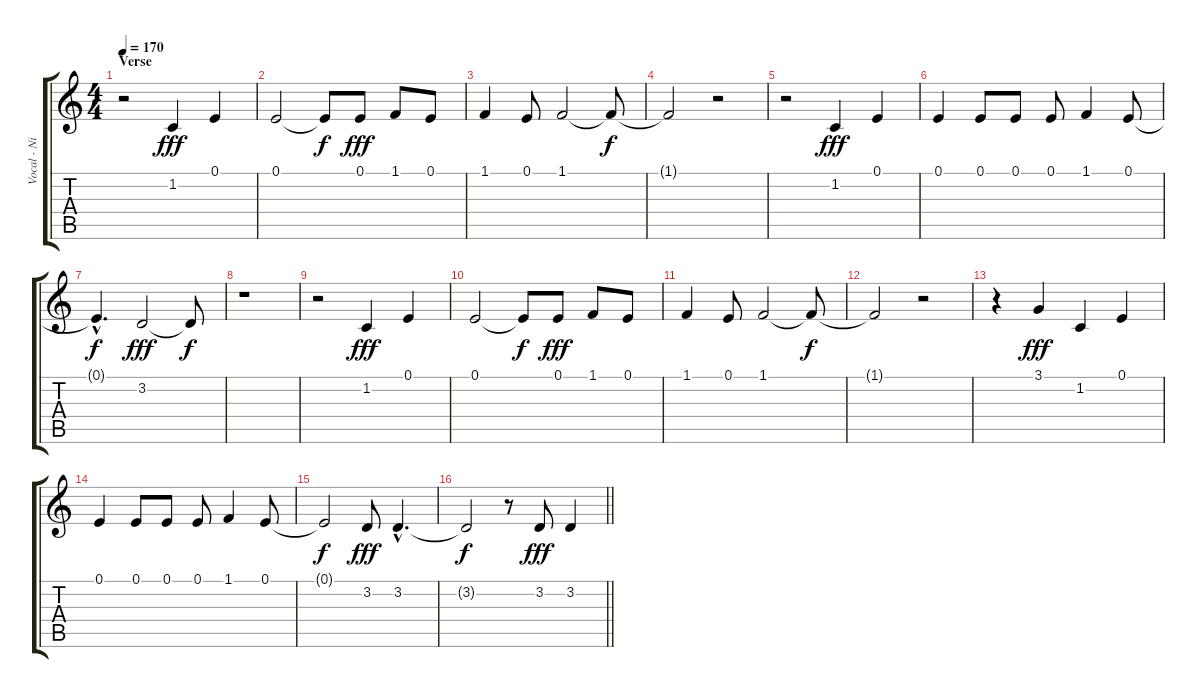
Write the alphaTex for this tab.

\track ("Vocal - Nikola" "Vocal - Ni") {instrument flute}
\staff {score tabs}
\tuning (E4 B3 G3 D3 A2 E2) {hide}
\ts (4 4)
\section ("" "Verse")
\tempo 170
\clef g2
\ks c
r.2{dy f} 1.2.4{dy fff} 0.1.4 |
0.1.2 0.1{t}.8{dy f} 0.1.8{dy fff} 1.1.8 0.1.8 |
1.1.4 0.1.8 1.1.2 1.1{t}.8{dy f} |
1.1{t}.2 r.2 |
r.2 1.2.4{dy fff} 0.1.4 |
0.1.4 0.1.8 0.1.8 0.1.8 1.1.4 0.1.8 |
0.1{hac t}.4{d dy f} 3.2.2{dy fff} 3.2{t}.8{dy f} |
r.1 |
r.2 1.2.4{dy fff} 0.1.4 |
0.1.2 0.1{t}.8{dy f} 0.1.8{dy fff} 1.1.8 0.1.8 |
1.1.4 0.1.8 1.1.2 1.1{t}.8{dy f} |
1.1{t}.2 r.2 |
r.4 3.1.4{dy fff} 1.2.4 0.1.4 |
0.1.4 0.1.8 0.1.8 0.1.8 1.1.4 0.1.8 |
0.1{t}.2{dy f} 3.2.8{dy fff} 3.2{hac}.4{d} |
\barLineRight lightlight
3.2{t}.2{dy f} r.8 3.2.8{dy fff} 3.2.4
